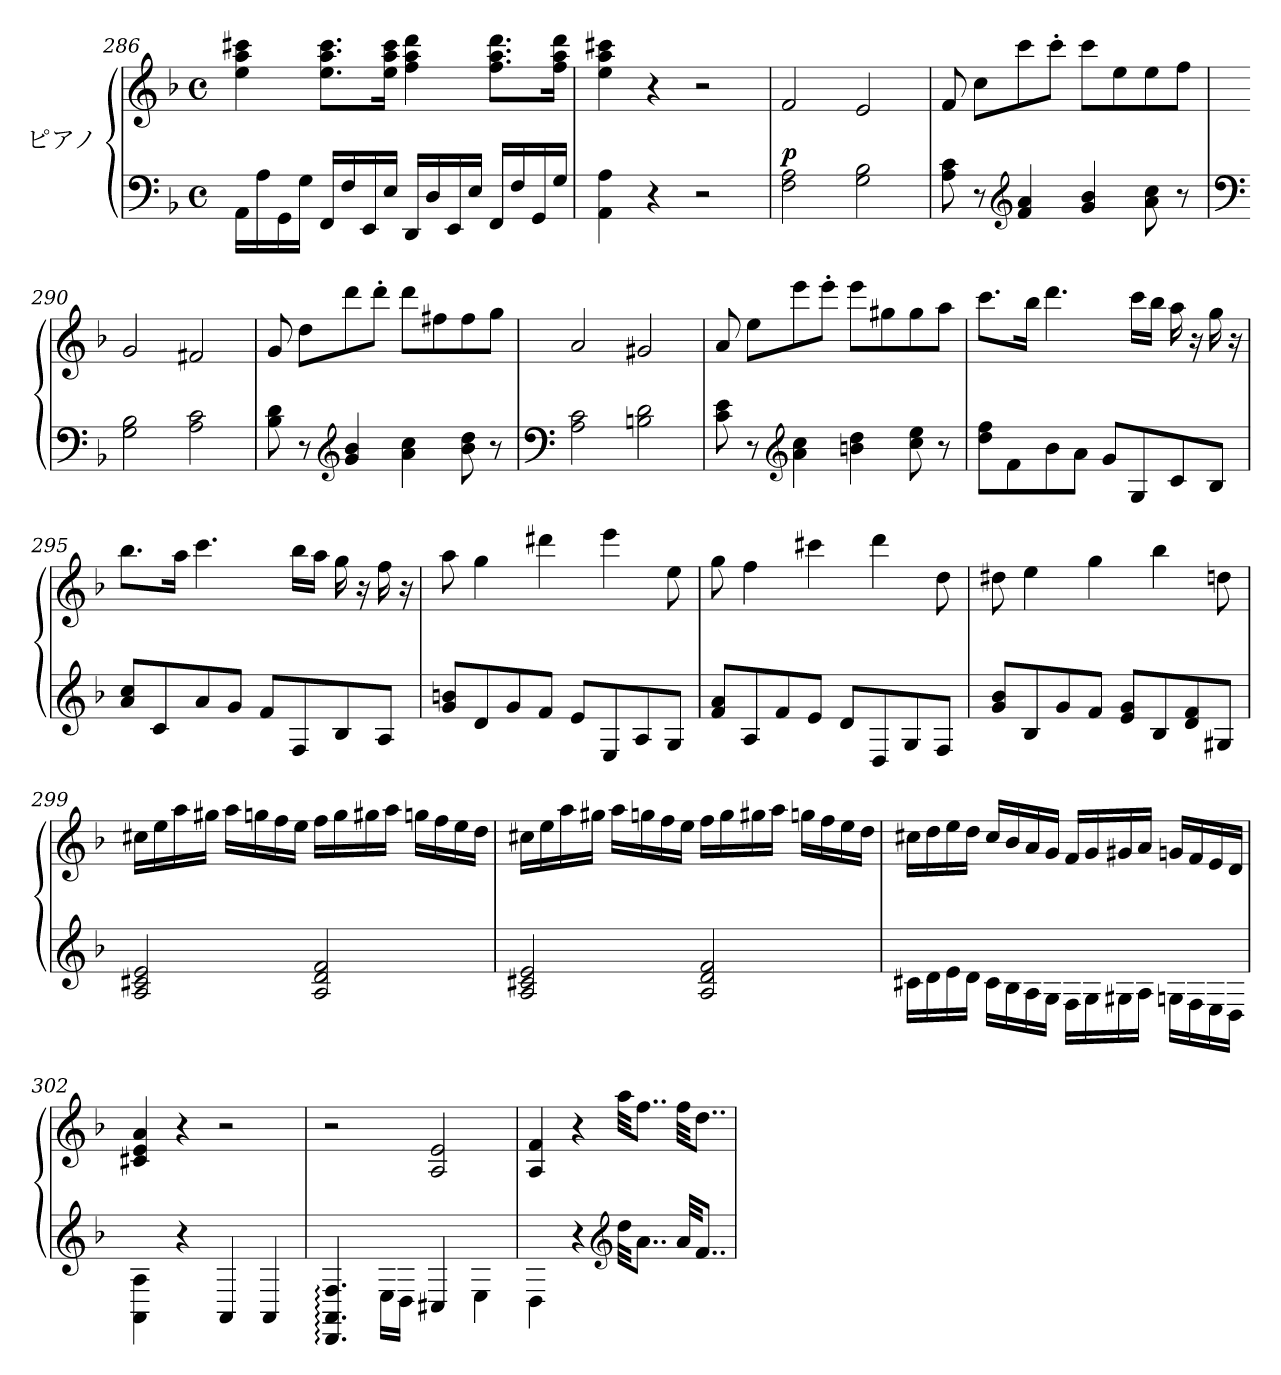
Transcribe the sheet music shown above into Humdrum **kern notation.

**kern	**kern	**dynam
*part1	*part1	*part1
*staff2	*staff1	*staff1/2
*I"ピアノ	*	*
!!LO:LB:g=z
*clefF4	*clefG2	*
*k[b-]	*k[b-]	*
*M4/4	*M4/4	*
*met(c)	*met(c)	*
=286	=286	=286
16AA\LL	4ee\ 4aa\ 4ccc#X\	.
16A\	.	.
16GG\	.	.
16G\JJ	.	.
16FF/LL	8.ee\ 8.aa\ 8.ccc#\L	.
16F/	.	.
16EE/	.	.
16E/JJ	16ee\ 16aa\ 16ccc#\Jk	.
16DD/LL	4ff\ 4aa\ 4ddd\	.
16D/	.	.
16EE/	.	.
16E/JJ	.	.
16FF/LL	8.ff\ 8.aa\ 8.ddd\L	.
16F/	.	.
16GG/	.	.
16G/JJ	16ff\ 16aa\ 16ddd\Jk	.
=287	=287	=287
4AA\ 4A\	4ee\ 4aa\ 4ccc#X\	.
4r	4r	.
2r	2r	.
=288	=288	=288
!	!	!LO:DY:a=2
2F\ 2A\	2f/	p
2G\ 2B-\	2e/	.
=289	=289	=289
8A\ 8c\	8f/	.
8r	8cc\L	.
*clefG2	*	*
4f/ 4a/	8ccc\	.
.	8ccc'\J	.
4g/ 4b-/	8ccc\L	.
.	8ee\	.
8a\ 8cc\	8ee\	.
8r	8ff\J	.
=290	=290	=290
*clefF4	*	*
2G\ 2B-\	2g/	.
2A\ 2c\	2f#X/	.
!!LO:LB:g=z
=291	=291	=291
8B-\ 8d\	8g/	.
8r	8dd\L	.
*clefG2	*	*
4g/ 4b-/	8ddd\	.
.	8ddd'\J	.
4a\ 4cc\	8ddd\L	.
.	8ff#X\	.
8b-\ 8dd\	8ff#\	.
8r	8gg\J	.
=292	=292	=292
*clefF4	*	*
2A\ 2c\	2a/	.
2Bn\ 2d\	2g#X/	.
=293	=293	=293
8c\ 8e\	8a/	.
8r	8ee\L	.
*clefG2	*	*
4a\ 4cc\	8eee\	.
.	8eee'\J	.
4bn\ 4dd\	8eee\L	.
.	8gg#X\	.
8cc\ 8ee\	8gg#\	.
8r	8aa\J	.
=294	=294	=294
8dd\ 8ff\L	8.ccc\L	.
8f\	.	.
.	16bb-\Jk	.
8b-\	4.ddd\	.
8a\J	.	.
8g/L	.	.
8G/	16ccc\LL	.
.	16bb-\JJ	.
8c/	16aa\	.
.	16r	.
8B-/J	16gg\	.
.	16r	.
!!LO:LB:g=z
=295	=295	=295
8a/ 8cc/L	8.bb-\L	.
8c/	.	.
.	16aa\Jk	.
8a/	4.ccc\	.
8g/J	.	.
8f/L	.	.
8F/	16bb-\LL	.
.	16aa\JJ	.
8B-/	16gg\	.
.	16r	.
8A/J	16ff\	.
.	16r	.
=296	=296	=296
8g/ 8bn/L	8aa\	.
8d/	4gg\	.
8g/	.	.
8f/J	4ddd#X\	.
8e/L	.	.
8E/	4eee\	.
8A/	.	.
8G/J	8ee\	.
=297	=297	=297
8f/ 8a/L	8gg\	.
8A/	4ff\	.
8f/	.	.
8e/J	4ccc#X\	.
8d/L	.	.
8D/	4ddd\	.
8G/	.	.
8F/J	8dd\	.
=298	=298	=298
8g/ 8b-/L	8dd#X\	.
8B-/	4ee\	.
8g/	.	.
8f/J	4gg\	.
8e/ 8g/L	.	.
8B-/	4bb-\	.
8d/ 8f/	.	.
8G#X/J	8ddn\	.
!!LO:LB:g=z
=299	=299	=299
2A/ 2c#X/ 2e/	16cc#X\LL	.
.	16ee\	.
.	16aa\	.
.	16gg#X\JJ	.
.	16aa\LL	.
.	16ggn\	.
.	16ff\	.
.	16ee\JJ	.
2A/ 2d/ 2f/	16ff\LL	.
.	16gg\	.
.	16gg#X\	.
.	16aa\JJ	.
.	16ggn\LL	.
.	16ff\	.
.	16ee\	.
.	16dd\JJ	.
=300	=300	=300
2A/ 2c#X/ 2e/	16cc#X\LL	.
.	16ee\	.
.	16aa\	.
.	16gg#X\JJ	.
.	16aa\LL	.
.	16ggn\	.
.	16ff\	.
.	16ee\JJ	.
2A/ 2d/ 2f/	16ff\LL	.
.	16gg\	.
.	16gg#X\	.
.	16aa\JJ	.
.	16ggn\LL	.
.	16ff\	.
.	16ee\	.
.	16dd\JJ	.
!!LO:PB:g=z
=301	=301	=301
16c#X\LL	16cc#X\LL	.
16d\	16dd\	.
16e\	16ee\	.
16d\JJ	16dd\JJ	.
16c#\LL	16cc#/LL	.
16B-\	16b-/	.
16A\	16a/	.
16G\JJ	16g/JJ	.
16F\LL	16f/LL	.
16G\	16g/	.
16G#X\	16g#X/	.
16A\JJ	16a/JJ	.
16Gn\LL	16gn/LL	.
16F\	16f/	.
16E\	16e/	.
16D\JJ	16d/JJ	.
=302	=302	=302
4AA\ 4A\	4c#X/ 4e/ 4a/	.
4r	4r	.
4AA/	2r	.
4AA/	.	.
=303	=303	=303
4.DD/: 4.AA/: 4.F/:	2r	.
16E\LL	.	.
16D\JJ	.	.
4C#X/	2A/ 2e/	.
4E\	.	.
=304	=304	=304
4D\	4A/ 4f/	.
4r	4r	.
*clefG2	*	*
32dd\KKL	32aa\KKL	.
8..a\J	8..ff\J	.
32a/KKL	32ff\KKL	.
8..f/J	8..dd\J	.
=	=	=
*-	*-	*-
